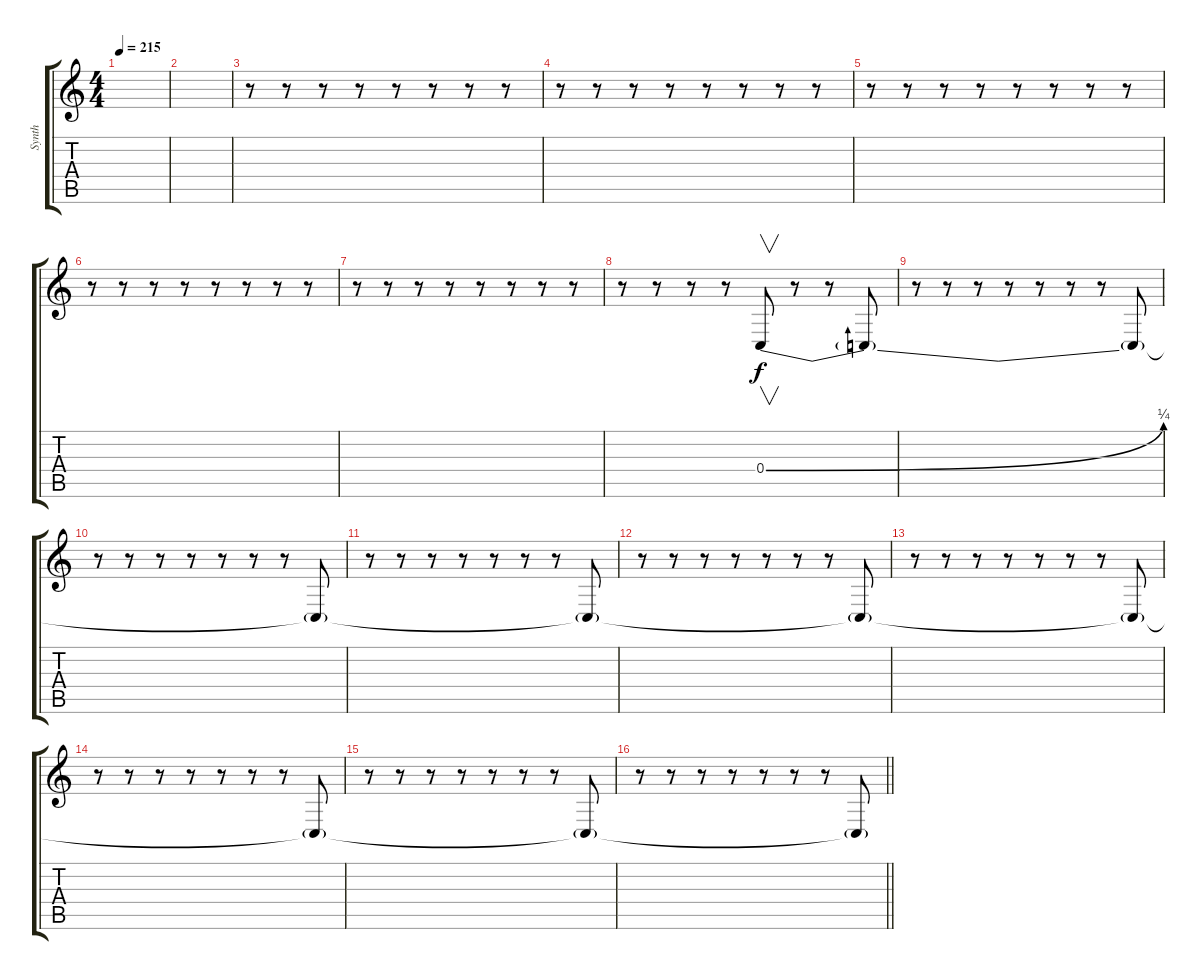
\track ("Synth" "Synth") {instrument pad2warm}
\staff {score tabs}
\tuning (D4 A3 F3 C3 G2 C2) {hide}
\ts (4 4)
\tempo 215
\clef g2
\ks c
|
|
r.8 r.8 r.8 r.8 r.8 r.8 r.8 r.8 |
r.8 r.8 r.8 r.8 r.8 r.8 r.8 r.8 |
r.8 r.8 r.8 r.8 r.8 r.8 r.8 r.8 |
r.8 r.8 r.8 r.8 r.8 r.8 r.8 r.8 |
r.8 r.8 r.8 r.8 r.8 r.8 r.8 r.8 |
r.8 r.8 r.8 r.8 0.4{be (bend 0 0 60 1)}.8{v} r.8 r.8 0.4{t}.8 |
r.8 r.8 r.8 r.8 r.8 r.8 r.8 0.4{t}.8 |
r.8 r.8 r.8 r.8 r.8 r.8 r.8 0.4{t}.8 |
r.8 r.8 r.8 r.8 r.8 r.8 r.8 0.4{t}.8 |
r.8 r.8 r.8 r.8 r.8 r.8 r.8 0.4{t}.8 |
r.8 r.8 r.8 r.8 r.8 r.8 r.8 0.4{t}.8 |
r.8 r.8 r.8 r.8 r.8 r.8 r.8 0.4{t}.8 |
r.8 r.8 r.8 r.8 r.8 r.8 r.8 0.4{t}.8 |
\barLineRight lightlight
r.8 r.8 r.8 r.8 r.8 r.8 r.8 0.4{t}.8
